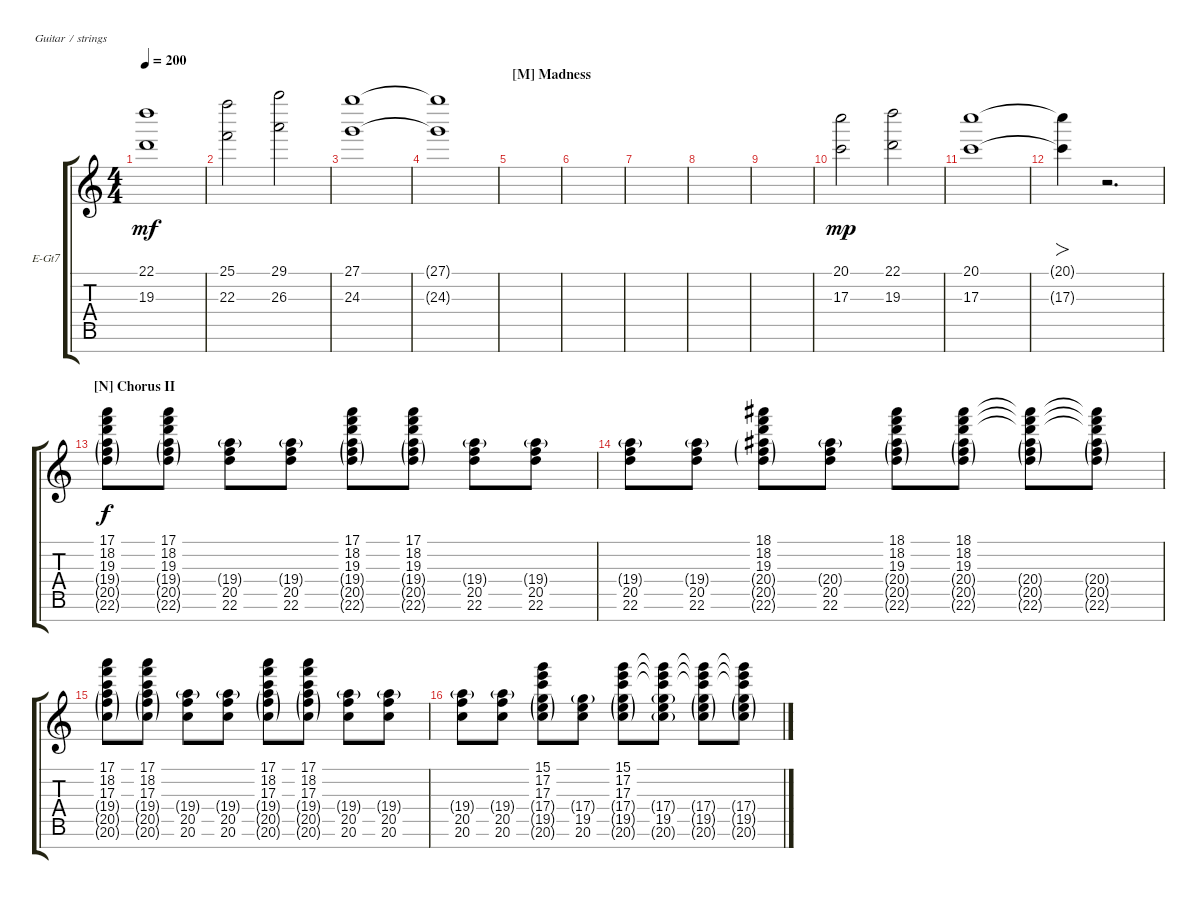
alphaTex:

\defaultSystemsLayout 4
\bracketExtendMode groupsimilarinstruments
\firstSystemTrackNameOrientation horizontal
\otherSystemsTrackNameOrientation horizontal
\track ("Violin ++" "E-Gt7") {instrument viola}
\staff {score tabs}
\tuning (E4 B3 G3 D3 A2 E2 B1)
\displaytranspose 12
\ts (4 4)
\tempo 200
\clef g2
\scale
0.333333
\ks c
(22.1 19.3).1{dy mf} |
\scale
0.333333 (25.1 22.3).2 (29.1 26.3).2 |
\scale
0.333333 (24.3 27.1).1 |
\scale
0.333333 (27.1{t} 24.3{t}).1 |
\section ("M" "Madness")
\scale
0.333333 |
\scale
0.333333 |
\scale
0.333333 |
\scale
0.333333 |
\scale
0.333333 |
\scale
0.333333 (20.1 17.3).2{dy mp} (22.1 19.3).2 |
\scale
0.333333 (20.1 17.3).1 |
\scale
0.333333 (20.1{t} 17.3{t}).4{fo} r.2{d} |
\section ("N" "Chorus II")
\scale
0.333333 (17.1 18.2 19.3 19.4{g} 20.5{g} 22.6{g}).8{dy f} (17.1 18.2 19.3 19.4{g} 20.5{g} 22.6{g}).8 (22.6 20.5 19.4{g}).8 (22.6 20.5 19.4{g}).8 (17.1 18.2 19.3 19.4{g} 20.5{g} 22.6{g}).8 (17.1 18.2 19.3 19.4{g} 20.5{g} 22.6{g}).8 (22.6 20.5 19.4{g}).8 (22.6 20.5 19.4{g}).8 |
\scale
0.333333 (22.6 20.5 19.4{g}).8 (22.6 20.5 19.4{g}).8 (18.1 18.2 19.3 20.4{g} 20.5{g} 22.6{g}).8 (22.6 20.5 20.4{g}).8 (18.1 18.2 19.3 20.4{g} 20.5{g} 22.6{g}).8 (18.1 18.2 19.3 20.4{g} 20.5{g} 22.6{g}).8 (22.6{g} 20.5{g} 20.4{g} 19.3{t} 18.2{t} 18.1{t}).8 (22.6{g} 20.5{g} 20.4{g} 19.3{t} 18.2{t} 18.1{t}).8 |
\scale
0.333333 (17.1 18.2 17.3 19.4{g} 20.5{g} 20.6{g}).8 (17.1 18.2 17.3 19.4{g} 20.5{g} 20.6{g}).8 (20.6 20.5 19.4{g}).8 (20.6 20.5 19.4{g}).8 (17.1 18.2 17.3 19.4{g} 20.5{g} 20.6{g}).8 (17.1 18.2 17.3 19.4{g} 20.5{g} 20.6{g}).8 (20.6 20.5 19.4{g}).8 (20.6 20.5 19.4{g}).8 |
\scale
0.333333 (20.6 20.5 19.4{g}).8 (20.6 20.5 19.4{g}).8 (15.1 17.2 17.3 17.4{g} 19.5{g} 20.6{g}).8 (20.6 19.5 17.4{g}).8 (15.1 17.2 17.3 17.4{g} 19.5{g} 20.6{g}).8 (20.6{g} 19.5 17.4{g} 15.1{t} 17.2{t} 17.3{t}).8 (20.6{g} 19.5{g} 17.4{g} 15.1{t} 17.2{t} 17.3{t}).8 (20.6{g} 19.5{g} 17.4{g} 15.1{t} 17.2{t} 17.3{t}).8
